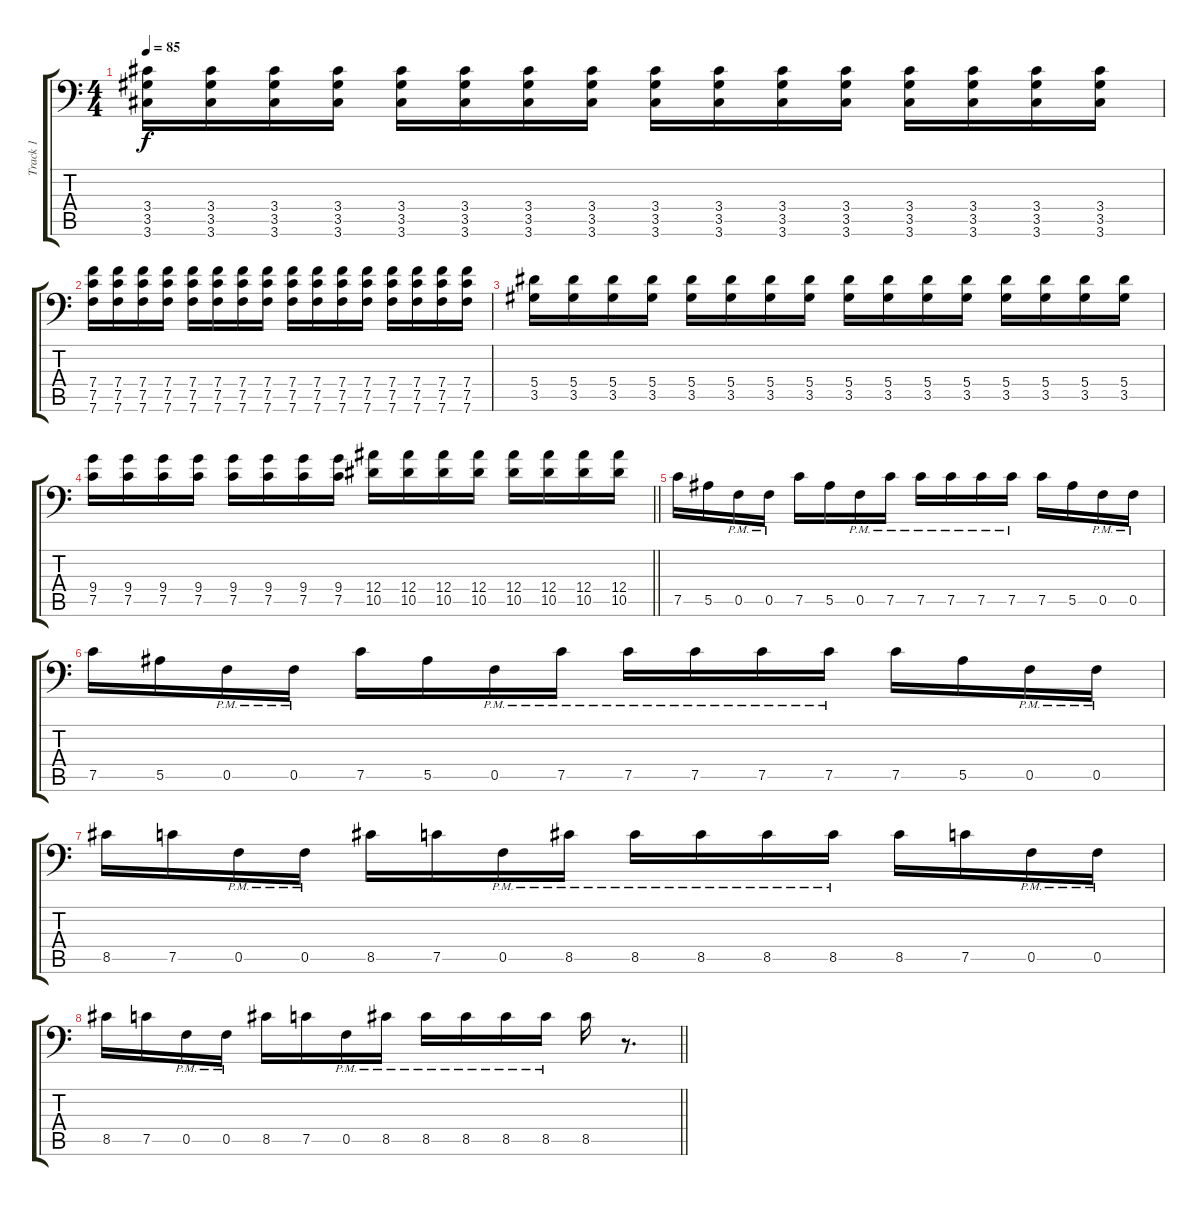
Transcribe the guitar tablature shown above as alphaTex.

\track ("Track 1" "Track 1") {instrument distortionguitar}
\staff {score tabs}
\tuning (C4 G3 Eb3 Bb2 F2 Bb1) {hide}
\ts (4 4)
\tempo 85
\clef f4
\ks c
(3.4 3.5 3.6).16{dy f} (3.4 3.5 3.6).16 (3.4 3.5 3.6).16 (3.4 3.5 3.6).16 (3.4 3.5 3.6).16 (3.4 3.5 3.6).16 (3.4 3.5 3.6).16 (3.4 3.5 3.6).16 (3.4 3.5 3.6).16 (3.4 3.5 3.6).16 (3.4 3.5 3.6).16 (3.4 3.5 3.6).16 (3.4 3.5 3.6).16 (3.4 3.5 3.6).16 (3.4 3.5 3.6).16 (3.4 3.5 3.6).16 |
(7.4 7.5 7.6).16 (7.4 7.5 7.6).16 (7.4 7.5 7.6).16 (7.4 7.5 7.6).16 (7.4 7.5 7.6).16 (7.4 7.5 7.6).16 (7.4 7.5 7.6).16 (7.4 7.5 7.6).16 (7.4 7.5 7.6).16 (7.4 7.5 7.6).16 (7.4 7.5 7.6).16 (7.4 7.5 7.6).16 (7.4 7.5 7.6).16 (7.4 7.5 7.6).16 (7.4 7.5 7.6).16 (7.4 7.5 7.6).16 |
(5.4 3.5).16 (5.4 3.5).16 (5.4 3.5).16 (5.4 3.5).16 (5.4 3.5).16 (5.4 3.5).16 (5.4 3.5).16 (5.4 3.5).16 (5.4 3.5).16 (5.4 3.5).16 (5.4 3.5).16 (5.4 3.5).16 (5.4 3.5).16 (5.4 3.5).16 (5.4 3.5).16 (5.4 3.5).16 |
\barLineRight lightlight
(9.4 7.5).16 (9.4 7.5).16 (9.4 7.5).16 (9.4 7.5).16 (9.4 7.5).16 (9.4 7.5).16 (9.4 7.5).16 (9.4 7.5).16 (12.4 10.5).16 (12.4 10.5).16 (12.4 10.5).16 (12.4 10.5).16 (12.4 10.5).16 (12.4 10.5).16 (12.4 10.5).16 (12.4 10.5).16 |
7.5.16 5.5.16 0.5{pm}.16 0.5{pm}.16 7.5.16 5.5.16 0.5{pm}.16 7.5{pm}.16 7.5{pm}.16 7.5{pm}.16 7.5{pm}.16 7.5{pm}.16 7.5.16 5.5.16 0.5{pm}.16 0.5{pm}.16 |
7.5.16 5.5.16 0.5{pm}.16 0.5{pm}.16 7.5.16 5.5.16 0.5{pm}.16 7.5{pm}.16 7.5{pm}.16 7.5{pm}.16 7.5{pm}.16 7.5{pm}.16 7.5.16 5.5.16 0.5{pm}.16 0.5{pm}.16 |
8.5.16 7.5.16 0.5{pm}.16 0.5{pm}.16 8.5.16 7.5.16 0.5{pm}.16 8.5{pm}.16 8.5{pm}.16 8.5{pm}.16 8.5{pm}.16 8.5{pm}.16 8.5.16 7.5.16 0.5{pm}.16 0.5{pm}.16 |
\barLineRight lightlight
8.5.16 7.5.16 0.5{pm}.16 0.5{pm}.16 8.5.16 7.5.16 0.5{pm}.16 8.5{pm}.16 8.5{pm}.16 8.5{pm}.16 8.5{pm}.16 8.5{pm}.16 8.5.16 r.8{d}
